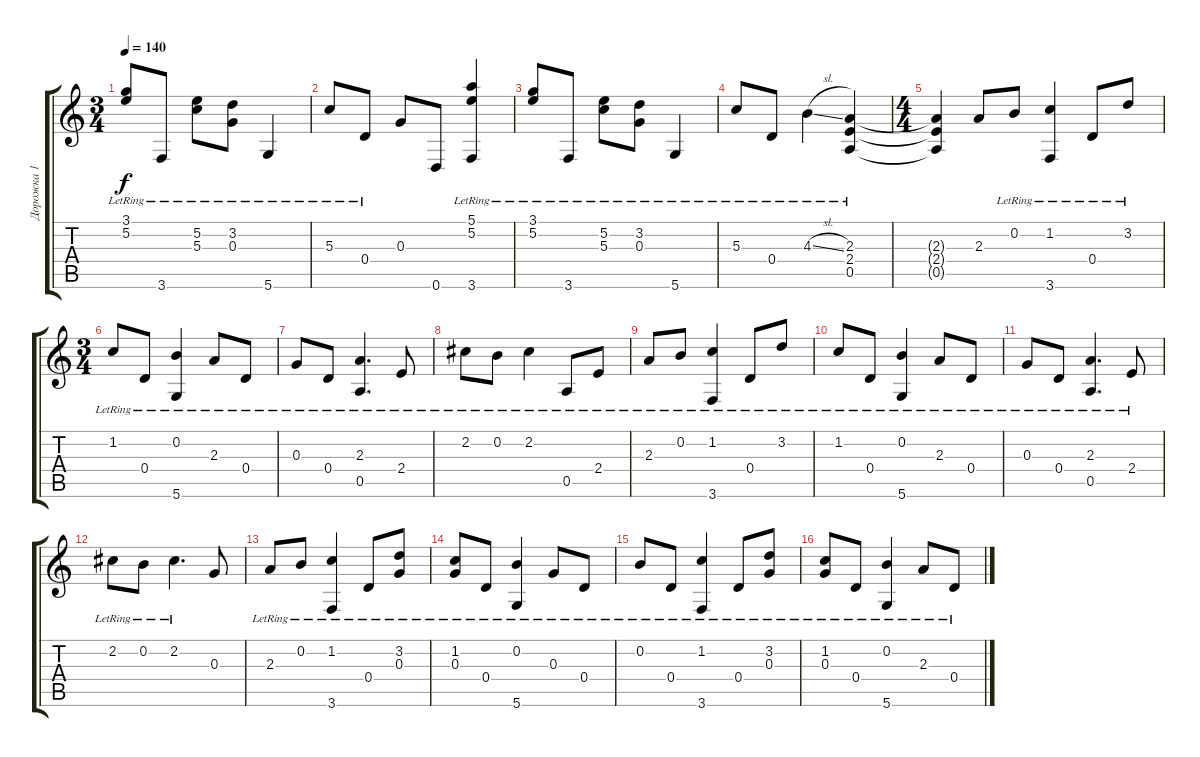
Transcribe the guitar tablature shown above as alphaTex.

\track ("Дорожка 1" "Дорожка 1") {instrument acousticguitarsteel}
\staff {score tabs}
\tuning (E4 B3 G3 D3 A2 D2) {hide}
\ts (3 4)
\tempo 140
\clef g2
\ks c
(3.1{lr} 5.2{lr}).8{dy f} 3.6{lr}.8 (5.2{lr} 5.3{lr}).8 (3.2{lr} 0.3{lr}).8 5.6{lr}.4 |
5.3{lr}.8 0.4{lr}.8 0.3.8 0.6.8 (5.1{lr} 5.2{lr} 3.6{lr}).4 |
(3.1{lr} 5.2{lr}).8 3.6{lr}.8 (5.2{lr} 5.3{lr}).8 (3.2{lr} 0.3{lr}).8 5.6{lr}.4 |
5.3{lr}.8 0.4{lr}.8 4.3{sl lr}.4 (2.3{lr} 2.4{lr} 0.5{lr}).4 |
\ts (4 4)
(2.3{t} 2.4{t} 0.5{t}).4 2.3.8 0.2{lr}.8 (1.2{lr} 3.6{lr}).4 0.4{lr}.8 3.2{lr}.8 |
\ts (3 4)
1.2{lr}.8 0.4{lr}.8 (0.2{lr} 5.6{lr}).4 2.3{lr}.8 0.4{lr}.8 |
0.3{lr}.8 0.4{lr}.8 (2.3{lr} 0.5{lr}).4{d} 2.4{lr}.8 |
2.2{lr}.8 0.2{lr}.8 2.2{lr}.4 0.5{lr}.8 2.4{lr}.8 |
2.3{lr}.8 0.2{lr}.8 (1.2{lr} 3.6{lr}).4 0.4{lr}.8 3.2{lr}.8 |
1.2{lr}.8 0.4{lr}.8 (0.2{lr} 5.6{lr}).4 2.3{lr}.8 0.4{lr}.8 |
0.3{lr}.8 0.4{lr}.8 (2.3{lr} 0.5{lr}).4{d} 2.4{lr}.8 |
2.2{lr}.8 0.2{lr}.8 2.2{lr}.4{d} 0.3.8 |
2.3{lr}.8 0.2{lr}.8 (1.2{lr} 3.6{lr}).4 0.4{lr}.8 (3.2{lr} 0.3).8 |
(1.2{lr} 0.3).8 0.4{lr}.8 (0.2{lr} 5.6{lr}).4 0.3{lr}.8 0.4{lr}.8 |
0.2{lr}.8 0.4{lr}.8 (1.2{lr} 3.6{lr}).4 0.4{lr}.8 (3.2{lr} 0.3{lr}).8 |
(1.2{lr} 0.3{lr}).8 0.4{lr}.8 (0.2{lr} 5.6{lr}).4 2.3{lr}.8 0.4{lr}.8
